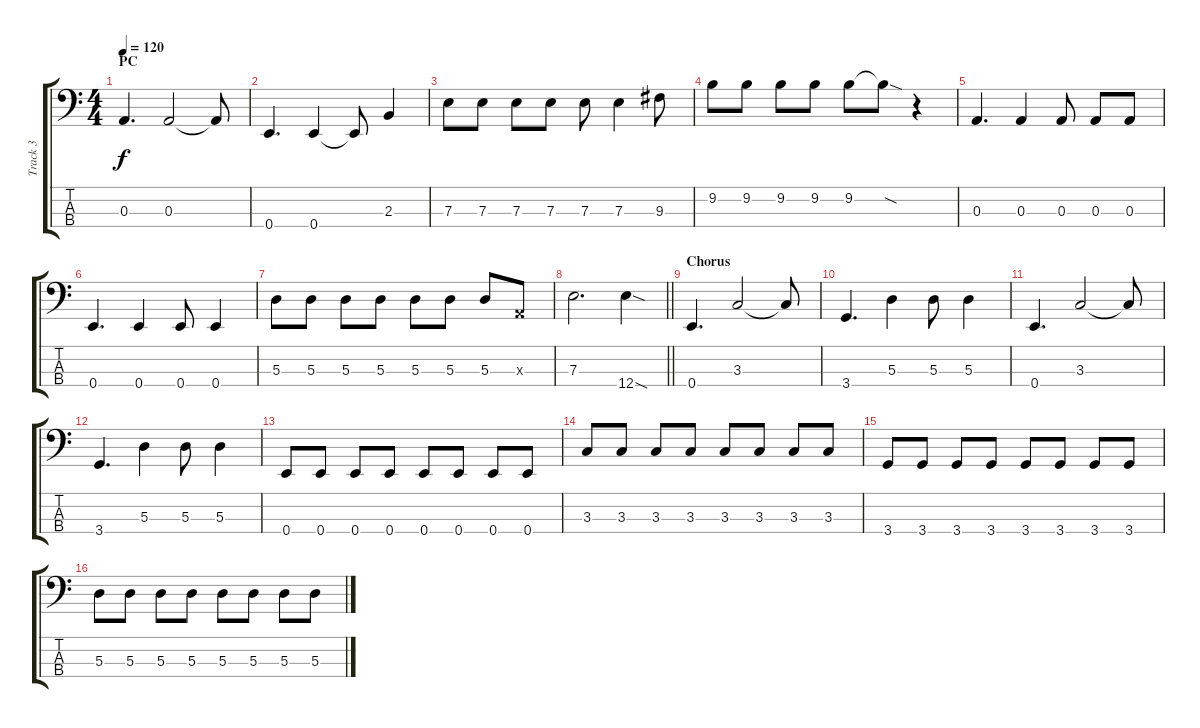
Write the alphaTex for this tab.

\track ("Track 3" "Track 3") {instrument electricbassfinger}
\staff {score tabs}
\tuning (G2 D2 A1 E1) {hide}
\ts (4 4)
\section ("" "PC")
\tempo 120
\clef f4
\ks c
0.3.4{d dy f} 0.3.2 0.3{t}.8 |
0.4.4{d} 0.4.4 0.4{t}.8 2.3.4 |
7.3.8 7.3.8 7.3.8 7.3.8 7.3.8 7.3.4 9.3.8 |
9.2.8 9.2.8 9.2.8 9.2.8 9.2.8 9.2{sod t}.8 r.4 |
0.3.4{d} 0.3.4 0.3.8 0.3.8 0.3.8 |
0.4.4{d} 0.4.4 0.4.8 0.4.4 |
5.3.8 5.3.8 5.3.8 5.3.8 5.3.8 5.3.8 5.3.8 0.3{x}.8 |
\barLineRight lightlight
7.3.2{d} 12.4{sod}.4 |
\section ("" "Chorus")
0.4.4{d} 3.3.2 3.3{t}.8 |
3.4.4{d} 5.3.4 5.3.8 5.3.4 |
0.4.4{d} 3.3.2 3.3{t}.8 |
3.4.4{d} 5.3.4 5.3.8 5.3.4 |
0.4.8 0.4.8 0.4.8 0.4.8 0.4.8 0.4.8 0.4.8 0.4.8 |
3.3.8 3.3.8 3.3.8 3.3.8 3.3.8 3.3.8 3.3.8 3.3.8 |
3.4.8 3.4.8 3.4.8 3.4.8 3.4.8 3.4.8 3.4.8 3.4.8 |
5.3.8 5.3.8 5.3.8 5.3.8 5.3.8 5.3.8 5.3.8 5.3.8
